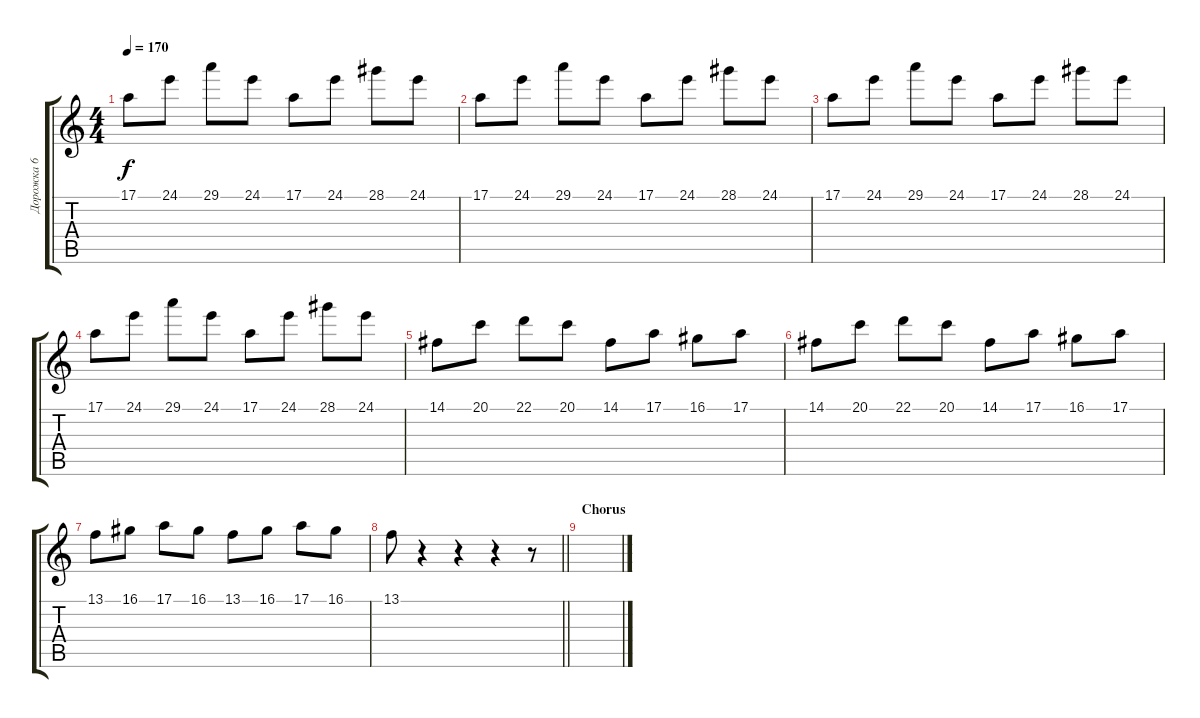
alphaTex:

\track ("Дорожка 6" "Дорожка 6") {instrument musicbox}
\staff {score tabs}
\tuning (E4 B3 G3 D3 A2 E2) {hide}
\ts (4 4)
\tempo 170
\clef g2
\ks c
17.1.8{dy f} 24.1.8 29.1.8 24.1.8 17.1.8 24.1.8 28.1.8 24.1.8 |
17.1.8 24.1.8 29.1.8 24.1.8 17.1.8 24.1.8 28.1.8 24.1.8 |
17.1.8 24.1.8 29.1.8 24.1.8 17.1.8 24.1.8 28.1.8 24.1.8 |
17.1.8 24.1.8 29.1.8 24.1.8 17.1.8 24.1.8 28.1.8 24.1.8 |
14.1.8 20.1.8 22.1.8 20.1.8 14.1.8 17.1.8 16.1.8 17.1.8 |
14.1.8 20.1.8 22.1.8 20.1.8 14.1.8 17.1.8 16.1.8 17.1.8 |
13.1.8 16.1.8 17.1.8 16.1.8 13.1.8 16.1.8 17.1.8 16.1.8 |
\barLineRight lightlight
13.1.8 r.4 r.4 r.4 r.8 |
\section ("" "Chorus")
